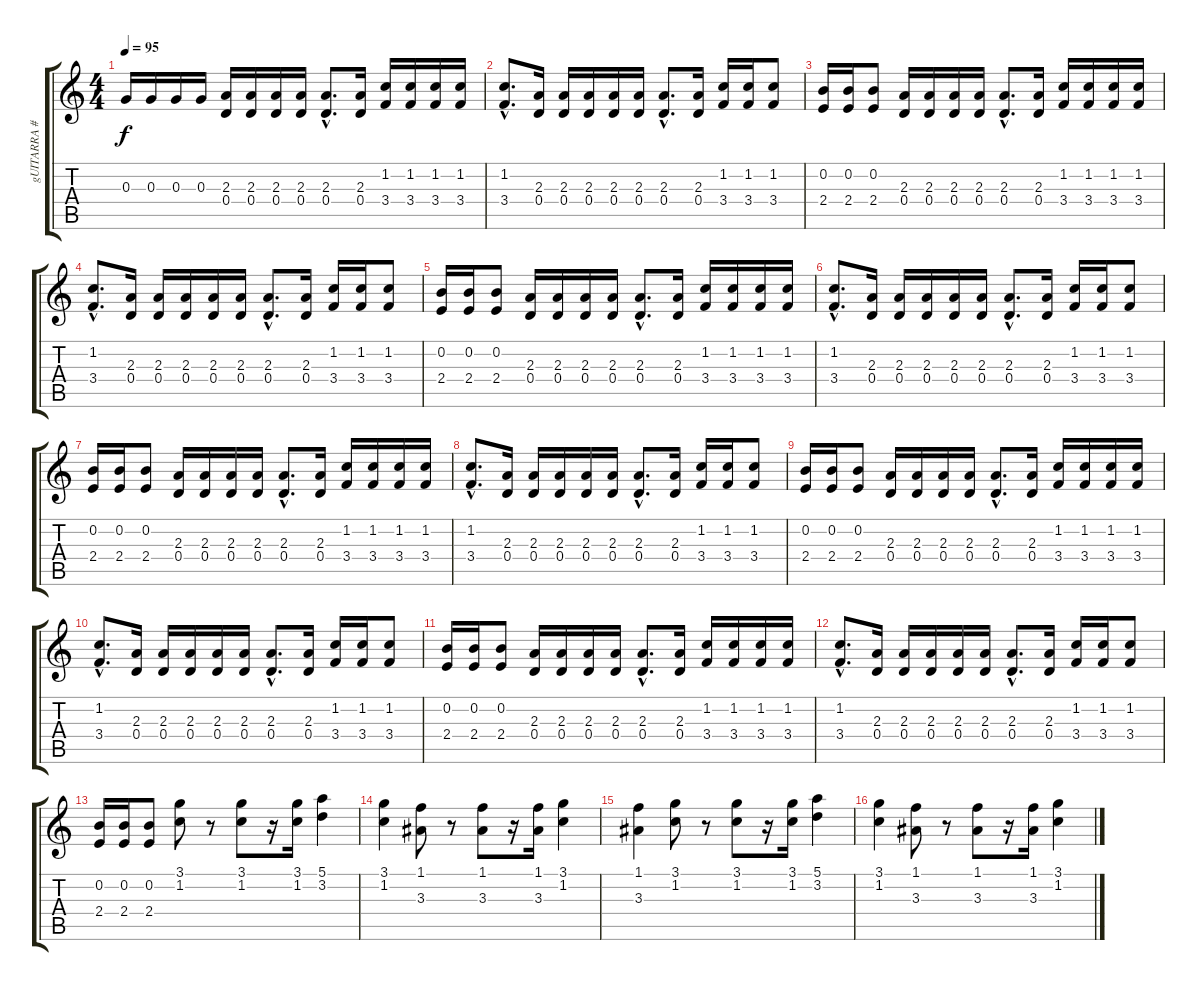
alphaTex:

\track ("gUITARRA #3" "gUITARRA #") {instrument distortionguitar}
\staff {score tabs}
\tuning (E4 B3 G3 D3 A2 E2) {hide}
\ts (4 4)
\tempo 95
\clef g2
\ks c
0.3.16{dy f} 0.3.16 0.3.16 0.3.16 (2.3 0.4).16 (2.3 0.4).16 (2.3 0.4).16 (2.3 0.4).16 (2.3{hac} 0.4{hac}).8{d} (2.3 0.4).16 (1.2 3.4).16 (1.2 3.4).16 (1.2 3.4).16 (1.2 3.4).16 |
(1.2{hac} 3.4{hac}).8{d} (2.3 0.4).16 (2.3 0.4).16 (2.3 0.4).16 (2.3 0.4).16 (2.3 0.4).16 (2.3{hac} 0.4{hac}).8{d} (2.3 0.4).16 (1.2 3.4).16 (1.2 3.4).16 (1.2 3.4).8 |
(0.2 2.4).16 (0.2 2.4).16 (0.2 2.4).8 (2.3 0.4).16 (2.3 0.4).16 (2.3 0.4).16 (2.3 0.4).16 (2.3{hac} 0.4{hac}).8{d} (2.3 0.4).16 (1.2 3.4).16 (1.2 3.4).16 (1.2 3.4).16 (1.2 3.4).16 |
(1.2{hac} 3.4{hac}).8{d} (2.3 0.4).16 (2.3 0.4).16 (2.3 0.4).16 (2.3 0.4).16 (2.3 0.4).16 (2.3{hac} 0.4{hac}).8{d} (2.3 0.4).16 (1.2 3.4).16 (1.2 3.4).16 (1.2 3.4).8 |
(0.2 2.4).16 (0.2 2.4).16 (0.2 2.4).8 (2.3 0.4).16 (2.3 0.4).16 (2.3 0.4).16 (2.3 0.4).16 (2.3{hac} 0.4{hac}).8{d} (2.3 0.4).16 (1.2 3.4).16 (1.2 3.4).16 (1.2 3.4).16 (1.2 3.4).16 |
(1.2{hac} 3.4{hac}).8{d} (2.3 0.4).16 (2.3 0.4).16 (2.3 0.4).16 (2.3 0.4).16 (2.3 0.4).16 (2.3{hac} 0.4{hac}).8{d} (2.3 0.4).16 (1.2 3.4).16 (1.2 3.4).16 (1.2 3.4).8 |
(0.2 2.4).16 (0.2 2.4).16 (0.2 2.4).8 (2.3 0.4).16 (2.3 0.4).16 (2.3 0.4).16 (2.3 0.4).16 (2.3{hac} 0.4{hac}).8{d} (2.3 0.4).16 (1.2 3.4).16 (1.2 3.4).16 (1.2 3.4).16 (1.2 3.4).16 |
(1.2{hac} 3.4{hac}).8{d} (2.3 0.4).16 (2.3 0.4).16 (2.3 0.4).16 (2.3 0.4).16 (2.3 0.4).16 (2.3{hac} 0.4{hac}).8{d} (2.3 0.4).16 (1.2 3.4).16 (1.2 3.4).16 (1.2 3.4).8 |
(0.2 2.4).16 (0.2 2.4).16 (0.2 2.4).8 (2.3 0.4).16 (2.3 0.4).16 (2.3 0.4).16 (2.3 0.4).16 (2.3{hac} 0.4{hac}).8{d} (2.3 0.4).16 (1.2 3.4).16 (1.2 3.4).16 (1.2 3.4).16 (1.2 3.4).16 |
(1.2{hac} 3.4{hac}).8{d} (2.3 0.4).16 (2.3 0.4).16 (2.3 0.4).16 (2.3 0.4).16 (2.3 0.4).16 (2.3{hac} 0.4{hac}).8{d} (2.3 0.4).16 (1.2 3.4).16 (1.2 3.4).16 (1.2 3.4).8 |
(0.2 2.4).16 (0.2 2.4).16 (0.2 2.4).8 (2.3 0.4).16 (2.3 0.4).16 (2.3 0.4).16 (2.3 0.4).16 (2.3{hac} 0.4{hac}).8{d} (2.3 0.4).16 (1.2 3.4).16 (1.2 3.4).16 (1.2 3.4).16 (1.2 3.4).16 |
(1.2{hac} 3.4{hac}).8{d} (2.3 0.4).16 (2.3 0.4).16 (2.3 0.4).16 (2.3 0.4).16 (2.3 0.4).16 (2.3{hac} 0.4{hac}).8{d} (2.3 0.4).16 (1.2 3.4).16 (1.2 3.4).16 (1.2 3.4).8 |
(0.2 2.4).16 (0.2 2.4).16 (0.2 2.4).8 (3.1 1.2).8 r.8 (3.1 1.2).8 r.16 (3.1 1.2).16 (5.1 3.2).4 |
(3.1 1.2).4 (1.1 3.3).8 r.8 (1.1 3.3).8 r.16 (1.1 3.3).16 (3.1 1.2).4 |
(1.1 3.3).4 (3.1 1.2).8 r.8 (3.1 1.2).8 r.16 (3.1 1.2).16 (5.1 3.2).4 |
(3.1 1.2).4 (1.1 3.3).8 r.8 (1.1 3.3).8 r.16 (1.1 3.3).16 (3.1 1.2).4
